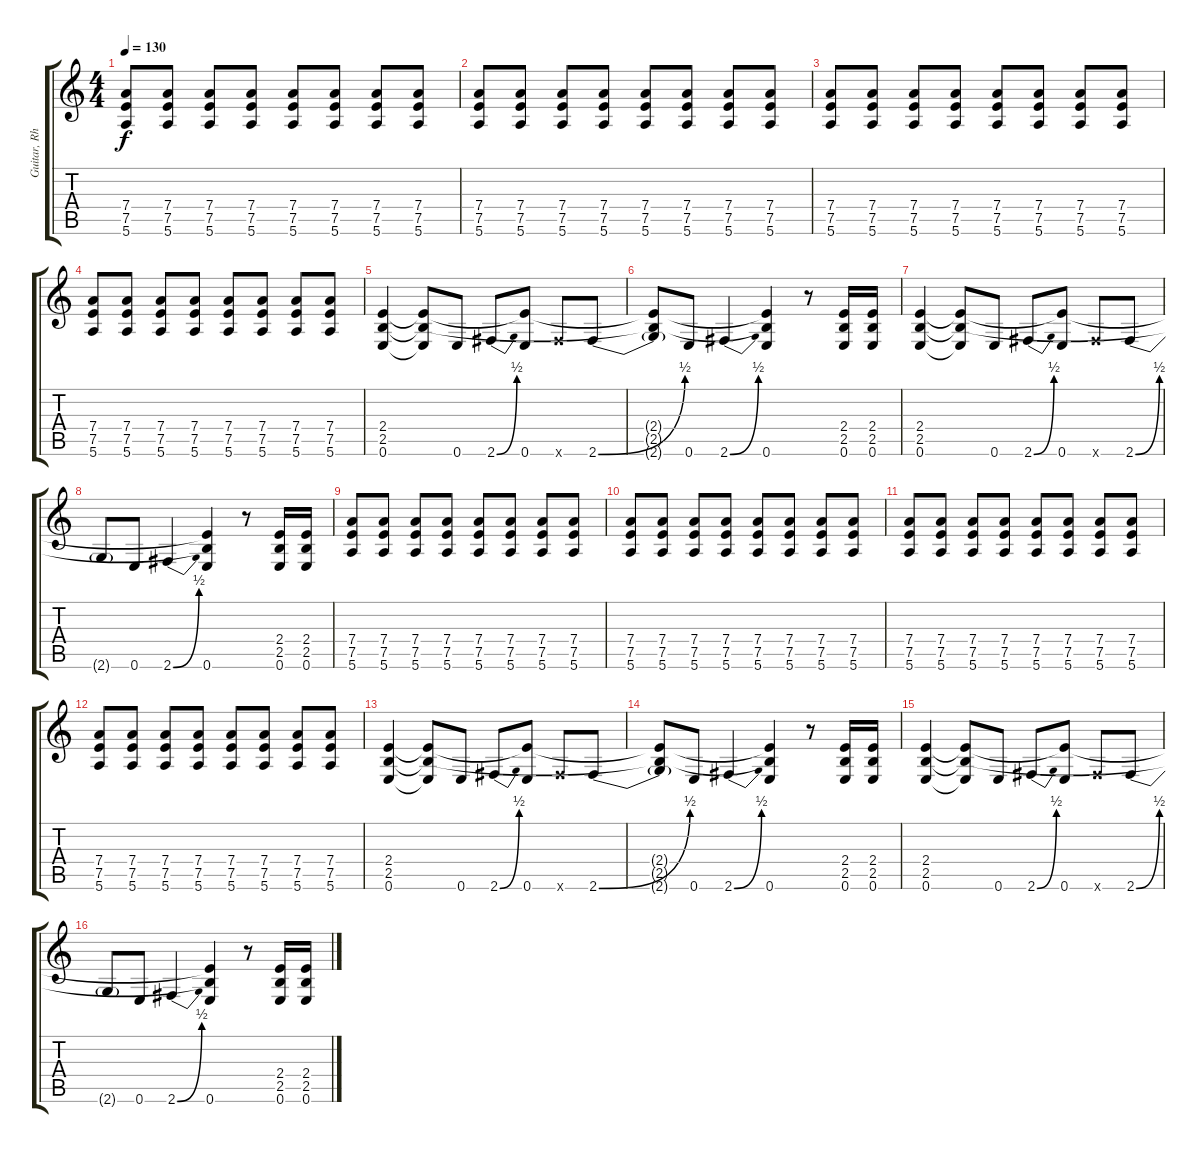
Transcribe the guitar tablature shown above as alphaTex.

\track ("Guitar, Rhythm" "Guitar, Rh") {instrument overdrivenguitar}
\staff {score tabs}
\tuning (E4 B3 G3 D3 A2 E2) {hide}
\ts (4 4)
\tempo 130
\clef g2
\ks c
(7.4 7.5 5.6).8{dy f} (7.4 7.5 5.6).8 (7.4 7.5 5.6).8 (7.4 7.5 5.6).8 (7.4 7.5 5.6).8 (7.4 7.5 5.6).8 (7.4 7.5 5.6).8 (7.4 7.5 5.6).8 |
(7.4 7.5 5.6).8 (7.4 7.5 5.6).8 (7.4 7.5 5.6).8 (7.4 7.5 5.6).8 (7.4 7.5 5.6).8 (7.4 7.5 5.6).8 (7.4 7.5 5.6).8 (7.4 7.5 5.6).8 |
(7.4 7.5 5.6).8 (7.4 7.5 5.6).8 (7.4 7.5 5.6).8 (7.4 7.5 5.6).8 (7.4 7.5 5.6).8 (7.4 7.5 5.6).8 (7.4 7.5 5.6).8 (7.4 7.5 5.6).8 |
(7.4 7.5 5.6).8 (7.4 7.5 5.6).8 (7.4 7.5 5.6).8 (7.4 7.5 5.6).8 (7.4 7.5 5.6).8 (7.4 7.5 5.6).8 (7.4 7.5 5.6).8 (7.4 7.5 5.6).8 |
(2.4 2.5 0.6).4 (2.4{t} 2.5{t} 0.6{t}).8 0.6.8 2.6{be (bend 0 0 60 2)}.8 (2.4{t} 0.6).8 2.6{x}.8 2.6{be (bend 0 0 60 2)}.8 |
(2.4{t} 2.5{t} 2.6{t}).8 0.6.8 2.6{be (bend 0 0 60 2)}.4 (2.4{t} 2.5{t} 0.6).4 r.8 (2.4 2.5 0.6).16 (2.4 2.5 0.6).16 |
(2.4 2.5 0.6).4 (2.4{t} 2.5{t} 0.6{t}).8 0.6.8 2.6{be (bend 0 0 60 2)}.8 (2.4{t} 0.6).8 2.6{x}.8 2.6{be (bend 0 0 60 2)}.8 |
2.6{t}.8 0.6.8 2.6{be (bend 0 0 60 2)}.4 (2.4{t} 2.5{t} 0.6).4 r.8 (2.4 2.5 0.6).16 (2.4 2.5 0.6).16 |
(7.4 7.5 5.6).8 (7.4 7.5 5.6).8 (7.4 7.5 5.6).8 (7.4 7.5 5.6).8 (7.4 7.5 5.6).8 (7.4 7.5 5.6).8 (7.4 7.5 5.6).8 (7.4 7.5 5.6).8 |
(7.4 7.5 5.6).8 (7.4 7.5 5.6).8 (7.4 7.5 5.6).8 (7.4 7.5 5.6).8 (7.4 7.5 5.6).8 (7.4 7.5 5.6).8 (7.4 7.5 5.6).8 (7.4 7.5 5.6).8 |
(7.4 7.5 5.6).8 (7.4 7.5 5.6).8 (7.4 7.5 5.6).8 (7.4 7.5 5.6).8 (7.4 7.5 5.6).8 (7.4 7.5 5.6).8 (7.4 7.5 5.6).8 (7.4 7.5 5.6).8 |
(7.4 7.5 5.6).8 (7.4 7.5 5.6).8 (7.4 7.5 5.6).8 (7.4 7.5 5.6).8 (7.4 7.5 5.6).8 (7.4 7.5 5.6).8 (7.4 7.5 5.6).8 (7.4 7.5 5.6).8 |
(2.4 2.5 0.6).4 (2.4{t} 2.5{t} 0.6{t}).8 0.6.8 2.6{be (bend 0 0 60 2)}.8 (2.4{t} 0.6).8 2.6{x}.8 2.6{be (bend 0 0 60 2)}.8 |
(2.4{t} 2.5{t} 2.6{t}).8 0.6.8 2.6{be (bend 0 0 60 2)}.4 (2.4{t} 2.5{t} 0.6).4 r.8 (2.4 2.5 0.6).16 (2.4 2.5 0.6).16 |
(2.4 2.5 0.6).4 (2.4{t} 2.5{t} 0.6{t}).8 0.6.8 2.6{be (bend 0 0 60 2)}.8 (2.4{t} 0.6).8 2.6{x}.8 2.6{be (bend 0 0 60 2)}.8 |
2.6{t}.8 0.6.8 2.6{be (bend 0 0 60 2)}.4 (2.4{t} 2.5{t} 0.6).4 r.8 (2.4 2.5 0.6).16 (2.4 2.5 0.6).16
